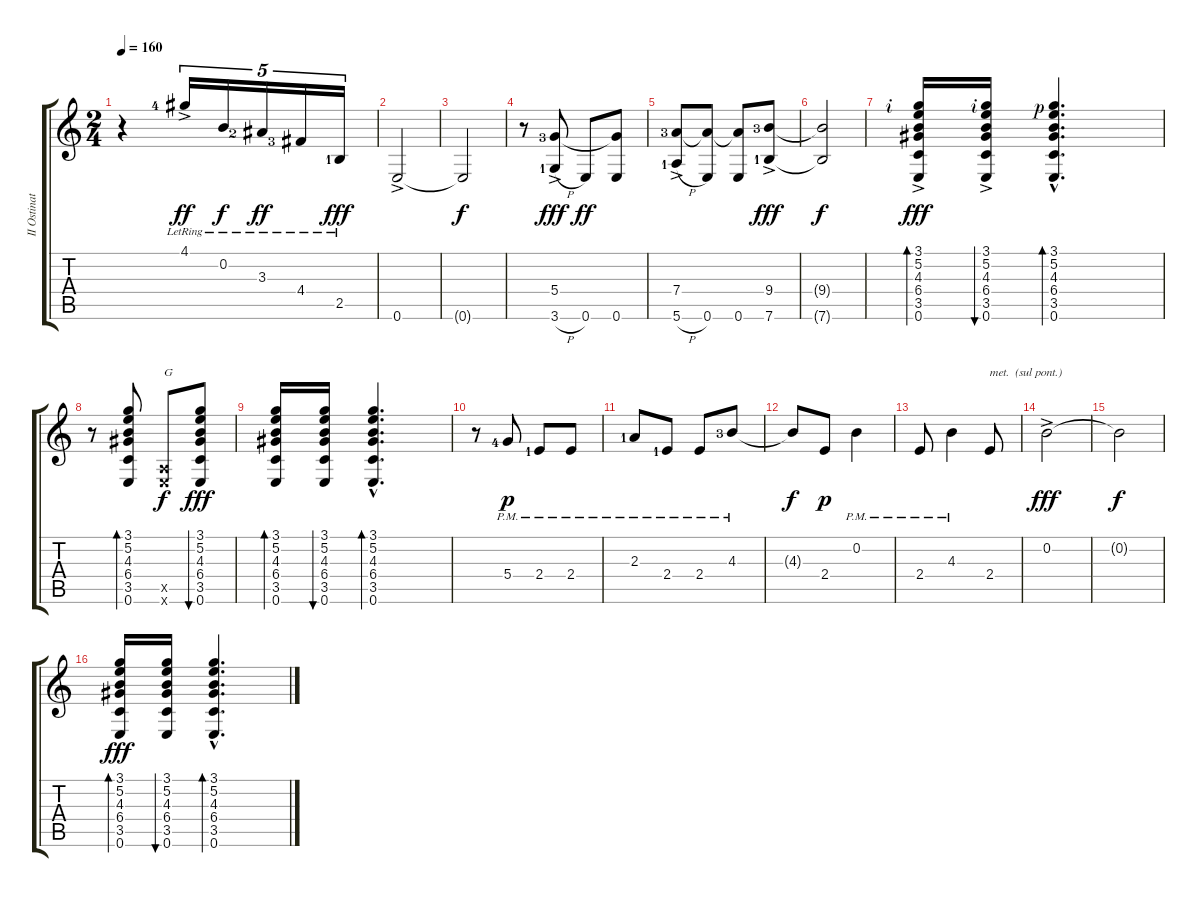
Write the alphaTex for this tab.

\track ("II Ostinato" "II Ostinat") {instrument acousticguitarnylon}
\staff {score tabs}
\tuning (E4 B3 G3 D3 A2 E2) {hide}
\ts (2 4)
\tempo 160
\clef g2
\ks c
r.4{dy f} 4.1{ac lr lf 5}.16{tu (5 4) dy ff} 0.2{lr}.16{tu (5 4) dy f} 3.3{lr lf 3}.16{tu (5 4) dy ff} 4.4{lr lf 4}.16{tu (5 4)} 2.5{lr lf 2}.16{tu (5 4) dy fff} |
0.6{ac}.2 |
0.6{t}.2{dy f} |
r.8 (5.4{lf 4} 3.6{h ac lf 2}).8{dy fff} 0.6.8{dy ff} (5.4{t} 0.6).8 |
(7.4{ac lf 4} 5.6{h lf 2}).8 (7.4{t} 0.6).8 (7.4{t} 0.6).8 (9.4{ac lf 4} 7.6{ac lf 2}).8{dy fff} |
(9.4{t} 7.6{t}).2{dy f} |
(3.1{rf 2} 5.2 4.3 6.4 3.5 0.6{ac}).16{bd 30 dy fff} (3.1{rf 2} 5.2 4.3 6.4 3.5 0.6{ac}).16{bu 30} (3.1{hac rf 1} 5.2{hac} 4.3{hac} 6.4{hac} 3.5{hac} 0.6{hac}).4{d bd 30} |
r.8 (3.1 5.2 4.3 6.4 3.5 0.6).8{bd 30} (0.5{x} 0.6{x}).8{txt "G" dy f} (3.1 5.2 4.3 6.4 3.5 0.6).8{bu 60 dy fff} |
(3.1 5.2 4.3 6.4 3.5 0.6).16{bd 30} (3.1 5.2 4.3 6.4 3.5 0.6).16{bu 30} (3.1{hac} 5.2{hac} 4.3{hac} 6.4{hac} 3.5{hac} 0.6{hac}).4{d bd 30} |
r.8 5.4{pm lf 5}.8{dy p} 2.4{pm lf 2}.8 2.4{pm}.8 |
2.3{pm lf 2}.8 2.4{pm lf 2}.8 2.4{pm}.8 4.3{pm lf 4}.8 |
4.3{t}.8{dy f} 2.4.8{dy p} 0.2{pm}.4 |
2.4{pm}.8 4.3{pm}.4 2.4.8{txt "met.  (sul pont.)"} |
0.2{ac}.2{dy fff} |
0.2{t}.2{dy f} |
(3.1 5.2 4.3 6.4 3.5 0.6).16{bd 30 dy fff} (3.1 5.2 4.3 6.4 3.5 0.6).16{bu 30} (3.1{hac} 5.2{hac} 4.3{hac} 6.4{hac} 3.5{hac} 0.6{hac}).4{d bd 30}
